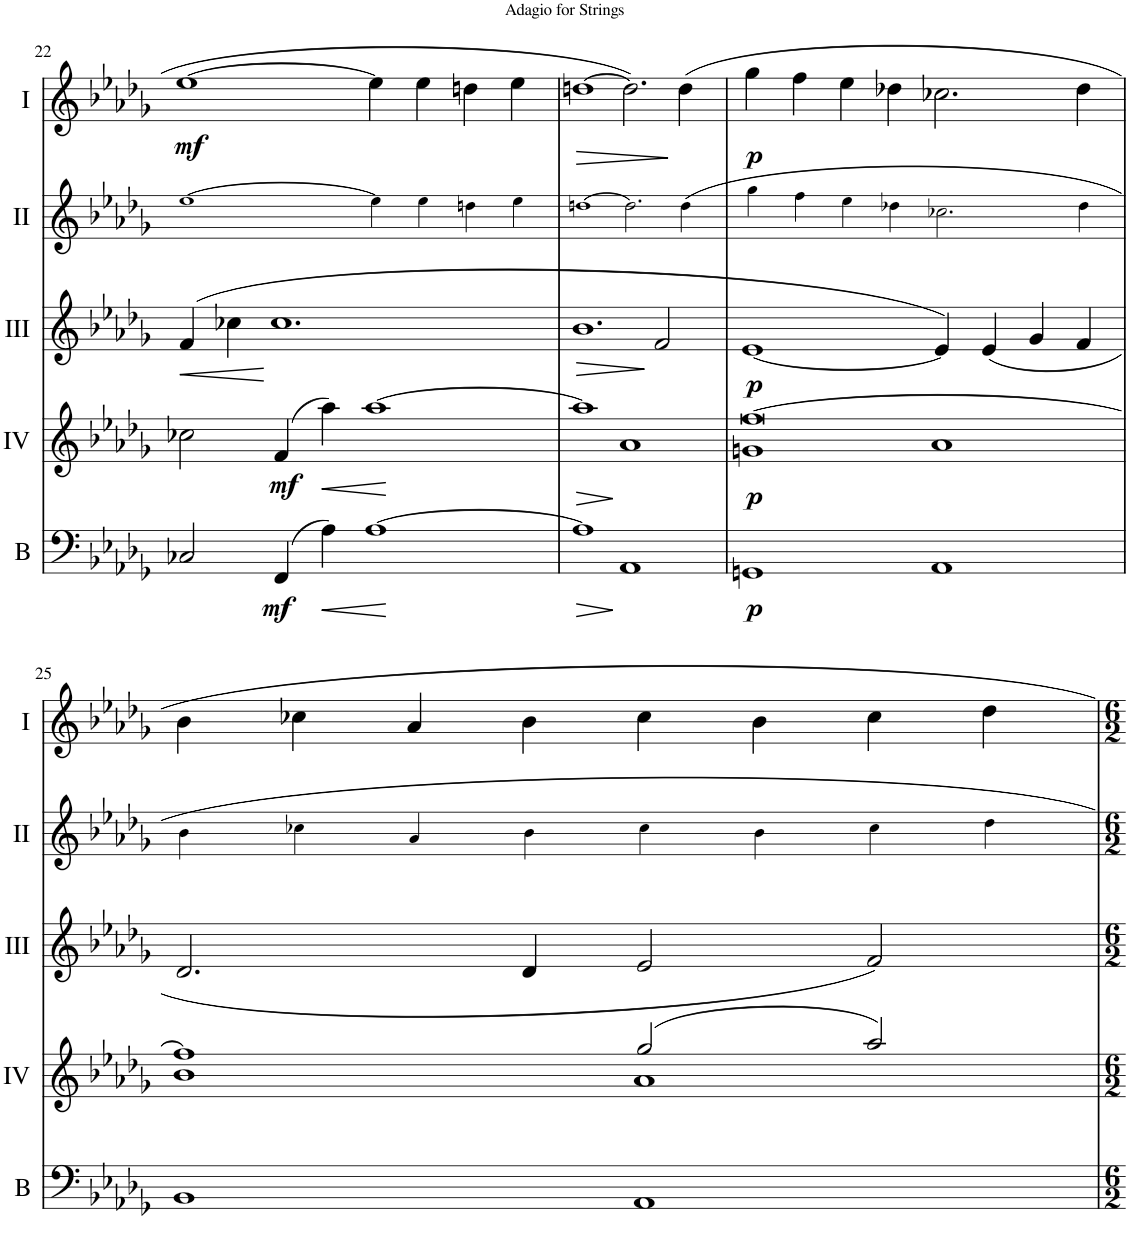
**kern	**dynam	**kern	**dynam	**kern	**dynam	**kern	**kern	**dynam
*part5	*part5	*part4	*part4	*part3	*part3	*part2	*part1	*part1
*staff5	*staff5	*staff4	*staff4	*staff3	*staff3	*staff2	*staff1	*staff1
*I"Basson	*	*I"Acc. 4	*	*I"Acc. 3	*	*I"Acc. 2	*I"Acc. 1	*
*I'B	*	*	*	*	*	*	*	*
!!LO:PB:g=z
*clefF4	*	*clefG2	*	*clefG2	*	*clefG2	*clefG2	*
*Trd7c12	*	*Trd7c12	*	*	*	*	*	*
*k[b-e-a-d-g-]	*	*k[b-e-a-d-g-]	*	*k[b-e-a-d-g-]	*	*k[b-e-a-d-g-]	*k[b-e-a-d-g-]	*
*M4/2	*	*M4/2	*	*M4/2	*	*M4/2	*M4/2	*
=22	=22	=22	=22	=22	=22	=22	=22	=22
!	!	!	!	!	!LO:HP:b	!	!	!LO:DY:b
2C-X/	.	2cc-X\	.	(4f/	<	[1ee-!	[1ee-	mf
.	.	.	.	4cc-X\	.	.	.	.
!	!LO:DY:b	!	!LO:DY:b	!	!	!	!	!
(4FF/	mf	(4f/	mf	1.cc-	[	.	.	.
!	!LO:HP:b	!	!LO:HP:b	!	!	!	!	!
4A-\)	<	4aa-\)	<	.	.	.	.	.
[1A-	[	[1aa-	[	.	.	4ee-!\]	4ee-\]	.
.	.	.	.	.	.	4ee-!\	4ee-\	.
.	.	.	.	.	.	4ddn!\	4ddn\	.
.	.	.	.	.	.	4ee-!\	4ee-\	.
=23	=23	=23	=23	=23	=23	=23	=23	=23
!	!LO:HP:b	!	!LO:HP:b	!	!LO:HP:b	!	!	!LO:HP:b
1A-]	>	1aa-]	>	1.b-	>	[1ddn!	[1ddn	>
1AA-	]	1a-	]	.	.	2.dd!\]	2.dd\]	.
.	.	.	.	2f/	]	.	.	.
.	.	.	.	.	.	4dd!\	4dd\	]
=24	=24	=24	=24	=24	=24	=24	=24	=24
*	*	*^	*	*	*	*	*	*
!	!LO:DY:b	!	!	!LO:DY:b	!	!LO:DY:b	!	!	!LO:DY:b
1GGn	p	[0ff	1gn	p	[1e-	p	4gg-!\	4gg-\	p
.	.	.	.	.	.	.	4ff!\	4ff\	.
.	.	.	.	.	.	.	4ee-!\	4ee-\	.
.	.	.	.	.	.	.	4dd-X!\	4dd-X\	.
1AA-	.	.	1a-	.	4e-/])	.	2.cc-X!\	2.cc-X\	.
.	.	.	.	.	(4e-/	.	.	.	.
.	.	.	.	.	4g-/	.	.	.	.
.	.	.	.	.	4f/	.	4dd-!\	4dd-\	.
!!LO:LB:g=z
=25	=25	=25	=25	=25	=25	=25	=25	=25	=25
1BB-	.	1ff]	1b-	.	2.d-/	.	4b-!\	4b-\	.
.	.	.	.	.	.	.	4cc-X!\	4cc-X\	.
.	.	.	.	.	.	.	4a-!/	4a-/	.
.	.	.	.	.	4d-/	.	4b-!\	4b-\	.
1AA-	.	(2gg-/	1a-	.	2e-/	.	4cc-!\	4cc-\	.
.	.	.	.	.	.	.	4b-!\	4b-\	.
.	.	2aa-/)	.	.	2f/)	.	4cc-!\	4cc-\	.
.	.	.	.	.	.	.	4dd-!\	4dd-\	.
*	*	*v	*v	*	*	*	*	*	*
=	=	=	=	=	=	=	=	=
*-	*-	*-	*-	*-	*-	*-	*-	*-
